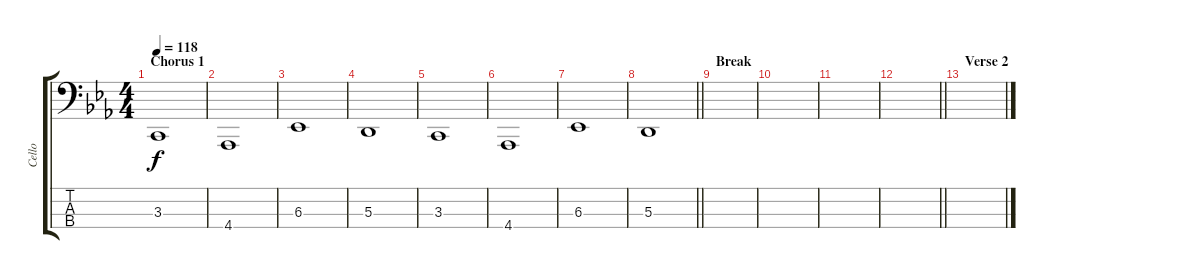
\track ("Cello" "Cello") {instrument stringensemble1}
\staff {score tabs}
\tuning (G2 D2 A1 E1) {hide}
\ts (4 4)
\section ("" "Chorus 1")
\tempo 118
\clef f4
\ks eb
3.3.1{dy f} |
4.4.1 |
6.3.1 |
5.3.1 |
3.3.1 |
4.4.1 |
6.3.1 |
\barLineRight lightlight
5.3.1 |
\section ("" "Break")
|
|
|
\barLineRight lightlight
|
\section ("" "Verse 2")
